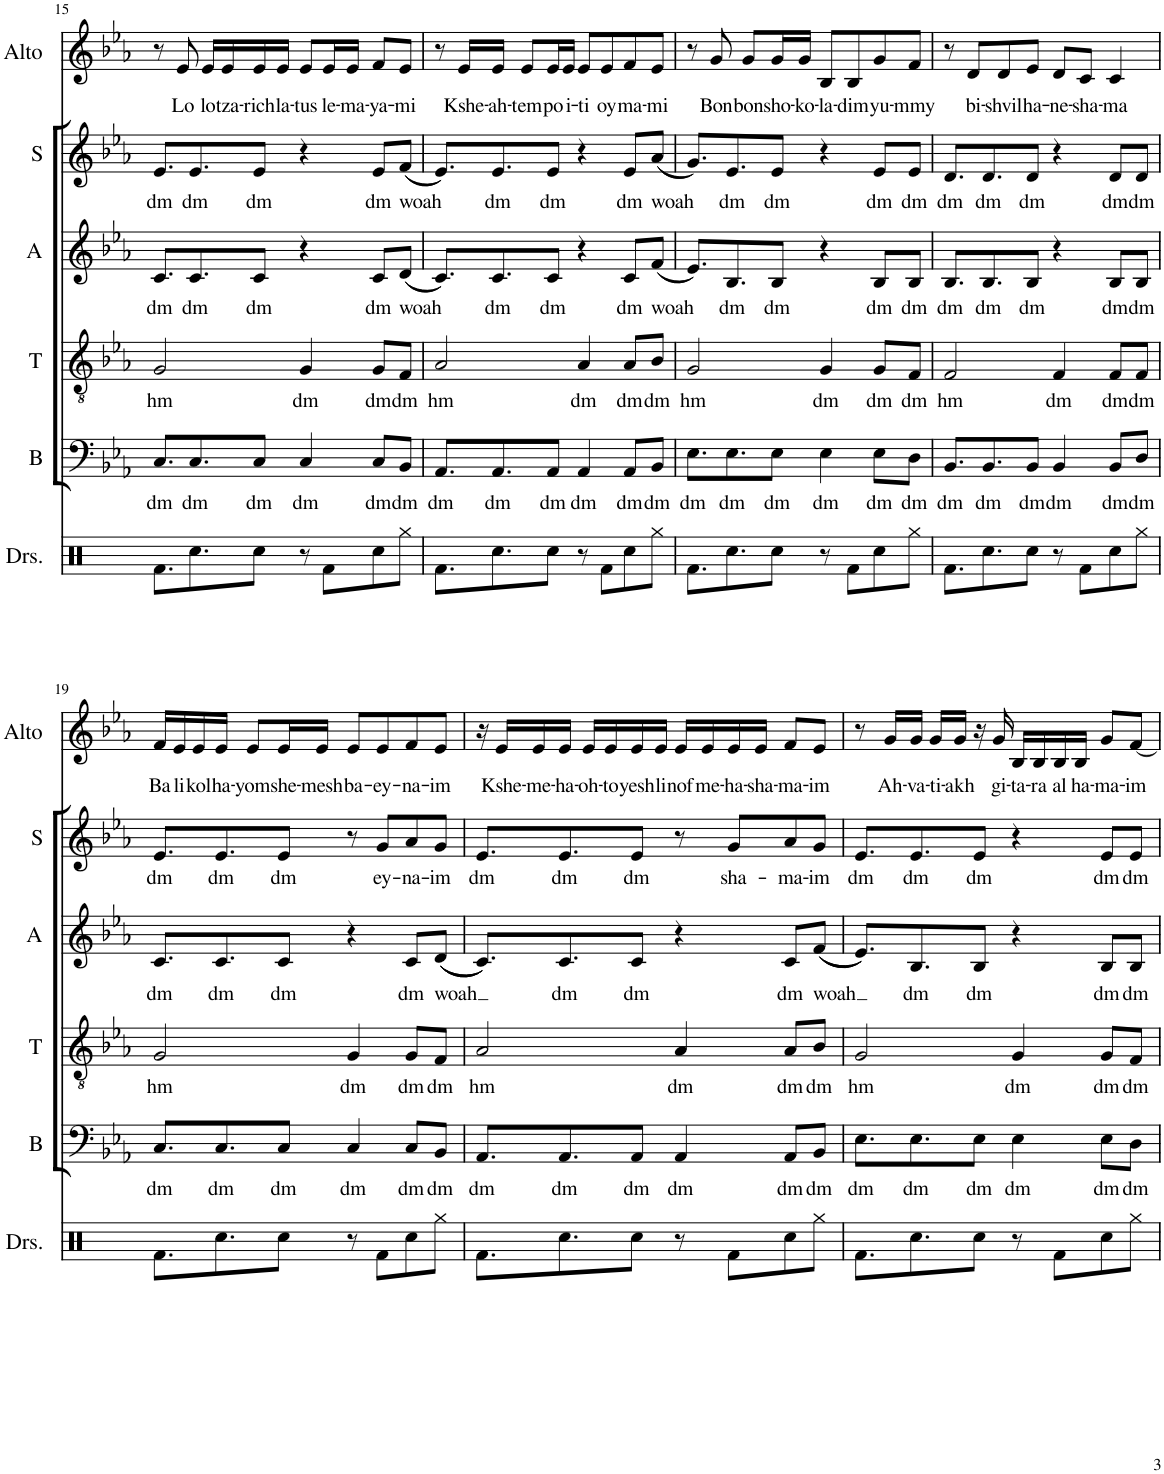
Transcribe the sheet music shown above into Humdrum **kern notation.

**kern	**kern	**text	**kern	**text	**kern	**text	**kern	**text	**kern	**text
*part6	*part5	*part5	*part4	*part4	*part3	*part3	*part2	*part2	*part1	*part1
*staff6	*staff5	*staff5	*staff4	*staff4	*staff3	*staff3	*staff2	*staff2	*staff1	*staff1
*I"Drumset	*I"Bass	*	*I"Tenor	*	*I"Alto	*	*I"Soprano	*	*I"Alto	*
*I'Drs.	*I'B	*	*I'T	*	*I'A	*	*I'S	*	*I'Alto	*
!!LO:PB:g=z
*clefX	*clefF4	*	*clefGv2	*	*clefG2	*	*clefG2	*	*clefG2	*
*k[b-e-a-]	*k[b-e-a-]	*	*k[b-e-a-]	*	*k[b-e-a-]	*	*k[b-e-a-]	*	*k[b-e-a-]	*
*M4/4	*M4/4	*	*M4/4	*	*M4/4	*	*M4/4	*	*M4/4	*
=15	=15	=15	=15	=15	=15	=15	=15	=15	=15	=15
!	!	!LO:LY:b	!	!LO:LY:b	!	!LO:LY:b	!	!LO:LY:b	!	!
8.Rf\L	8.C/L	dm	2G/	hm	8.c/L	dm	8.e-/L	dm	8r	.
!	!	!	!	!	!	!	!	!	!	!LO:LY:b
.	.	.	.	.	.	.	.	.	8e-/	Lo
!	!	!LO:LY:b	!	!	!	!LO:LY:b	!	!LO:LY:b	!	!
8.Rcc\	8.C/	dm	.	.	8.c/	dm	8.e-/	dm	.	.
!	!	!	!	!	!	!	!	!	!	!LO:LY:b
.	.	.	.	.	.	.	.	.	16e-/LL	lo
!	!	!	!	!	!	!	!	!	!	!LO:LY:b
.	.	.	.	.	.	.	.	.	16e-/	tza-
!	!	!LO:LY:b	!	!	!	!LO:LY:b	!	!LO:LY:b	!	!LO:LY:b
8Rcc\J	8C/J	dm	.	.	8c/J	dm	8e-/J	dm	16e-/	-rich
!	!	!	!	!	!	!	!	!	!	!LO:LY:b
.	.	.	.	.	.	.	.	.	16e-/JJ	la-
!	!	!LO:LY:b	!	!LO:LY:b	!	!	!	!	!	!LO:LY:b
8r	4C/	dm	4G/	dm	4r	.	4r	.	8e-/L	-tus
!	!	!	!	!	!	!	!	!	!	!LO:LY:b
8Rf\L	.	.	.	.	.	.	.	.	16e-/L	le-
!	!	!	!	!	!	!	!	!	!	!LO:LY:b
.	.	.	.	.	.	.	.	.	16e-/JJ	-ma-
!	!	!LO:LY:b	!	!LO:LY:b	!	!LO:LY:b	!	!LO:LY:b	!	!LO:LY:b
8Rcc\	8C/L	dm	8G/L	dm	8c/L	dm	8e-/L	dm	8f/L	-ya-
!	!	!LO:LY:b	!	!LO:LY:b	!	!LO:LY:b	!	!LO:LY:b	!	!LO:LY:b
8Rgg\J	8BB-/J	dm	8F/J	dm	((8d/J	woah	((8f/J	woah	8e-/J	-mi
=16	=16	=16	=16	=16	=16	=16	=16	=16	=16	=16
!	!	!LO:LY:b	!	!LO:LY:b	!	!	!	!	!	!
8.Rf\L	8.AA-/L	dm	2A-/	hm	8.c/L))	.	8.e-/L))	.	8r	.
!	!	!	!	!	!	!	!	!	!	!LO:LY:b
.	.	.	.	.	.	.	.	.	16e-/LL	Kshe-
!	!	!LO:LY:b	!	!	!	!LO:LY:b	!	!LO:LY:b	!	!LO:LY:b
8.Rcc\	8.AA-/	dm	.	.	8.c/	dm	8.e-/	dm	16e-/JJ	-ah-
!	!	!	!	!	!	!	!	!	!	!LO:LY:b
.	.	.	.	.	.	.	.	.	8e-/L	-tem
!	!	!LO:LY:b	!	!	!	!LO:LY:b	!	!LO:LY:b	!	!LO:LY:b
8Rcc\J	8AA-/J	dm	.	.	8c/J	dm	8e-/J	dm	16e-/L	po
!	!	!	!	!	!	!	!	!	!	!LO:LY:b
.	.	.	.	.	.	.	.	.	16e-/JJ	i-
!	!	!LO:LY:b	!	!LO:LY:b	!	!	!	!	!	!LO:LY:b
8r	4AA-/	dm	4A-/	dm	4r	.	4r	.	8e-/L	-ti
!	!	!	!	!	!	!	!	!	!	!LO:LY:b
8Rf\L	.	.	.	.	.	.	.	.	8e-/	oy
!	!	!LO:LY:b	!	!LO:LY:b	!	!LO:LY:b	!	!LO:LY:b	!	!LO:LY:b
8Rcc\	8AA-/L	dm	8A-/L	dm	8c/L	dm	8e-/L	dm	8f/	ma-
!	!	!LO:LY:b	!	!LO:LY:b	!	!LO:LY:b	!	!LO:LY:b	!	!LO:LY:b
8Rgg\J	8BB-/J	dm	8B-/J	dm	((8f/J	woah	((8a-/J	woah	8e-/J	-mi
=17	=17	=17	=17	=17	=17	=17	=17	=17	=17	=17
!	!	!LO:LY:b	!	!LO:LY:b	!	!	!	!	!	!
8.Rf\L	8.E-\L	dm	2G/	hm	8.e-/L))	.	8.g/L))	.	8r	.
!	!	!	!	!	!	!	!	!	!	!LO:LY:b
.	.	.	.	.	.	.	.	.	8g/	Bon
!	!	!LO:LY:b	!	!	!	!LO:LY:b	!	!LO:LY:b	!	!
8.Rcc\	8.E-\	dm	.	.	8.B-/	dm	8.e-/	dm	.	.
!	!	!	!	!	!	!	!	!	!	!LO:LY:b
.	.	.	.	.	.	.	.	.	8g/L	bon
!	!	!LO:LY:b	!	!	!	!LO:LY:b	!	!LO:LY:b	!	!LO:LY:b
8Rcc\J	8E-\J	dm	.	.	8B-/J	dm	8e-/J	dm	16g/L	sho-
!	!	!	!	!	!	!	!	!	!	!LO:LY:b
.	.	.	.	.	.	.	.	.	16g/JJ	-ko-
!	!	!LO:LY:b	!	!LO:LY:b	!	!	!	!	!	!LO:LY:b
8r	4E-\	dm	4G/	dm	4r	.	4r	.	8B-/L	-la-
!	!	!	!	!	!	!	!	!	!	!LO:LY:b
8Rf\L	.	.	.	.	.	.	.	.	8B-/	-dim
!	!	!LO:LY:b	!	!LO:LY:b	!	!LO:LY:b	!	!LO:LY:b	!	!LO:LY:b
8Rcc\	8E-\L	dm	8G/L	dm	8B-/L	dm	8e-/L	dm	8g/	yu-
!	!	!LO:LY:b	!	!LO:LY:b	!	!LO:LY:b	!	!LO:LY:b	!	!LO:LY:b
8Rgg\J	8D\J	dm	8F/J	dm	8B-/J	dm	8e-/J	dm	8f/J	-mmy
=18	=18	=18	=18	=18	=18	=18	=18	=18	=18	=18
!	!	!LO:LY:b	!	!LO:LY:b	!	!LO:LY:b	!	!LO:LY:b	!	!
8.Rf\L	8.BB-/L	dm	2F/	hm	8.B-/L	dm	8.d/L	dm	8r	.
!	!	!	!	!	!	!	!	!	!	!LO:LY:b
.	.	.	.	.	.	.	.	.	8d/L	bi-
!	!	!LO:LY:b	!	!	!	!LO:LY:b	!	!LO:LY:b	!	!
8.Rcc\	8.BB-/	dm	.	.	8.B-/	dm	8.d/	dm	.	.
!	!	!	!	!	!	!	!	!	!	!LO:LY:b
.	.	.	.	.	.	.	.	.	8d/	-shvil
!	!	!LO:LY:b	!	!	!	!LO:LY:b	!	!LO:LY:b	!	!LO:LY:b
8Rcc\J	8BB-/J	dm	.	.	8B-/J	dm	8d/J	dm	8e-/J	ha-
!	!	!LO:LY:b	!	!LO:LY:b	!	!	!	!	!	!LO:LY:b
8r	4BB-/	dm	4F/	dm	4r	.	4r	.	8d/L	-ne-
!	!	!	!	!	!	!	!	!	!	!LO:LY:b
8Rf\L	.	.	.	.	.	.	.	.	8c/J	-sha-
!	!	!LO:LY:b	!	!LO:LY:b	!	!LO:LY:b	!	!LO:LY:b	!	!LO:LY:b
8Rcc\	8BB-/L	dm	8F/L	dm	8B-/L	dm	8d/L	dm	4c/	-ma
!	!	!LO:LY:b	!	!LO:LY:b	!	!LO:LY:b	!	!LO:LY:b	!	!
8Rgg\J	8D/J	dm	8F/J	dm	8B-/J	dm	8d/J	dm	.	.
!!LO:LB:g=z
=19	=19	=19	=19	=19	=19	=19	=19	=19	=19	=19
!	!	!LO:LY:b	!	!LO:LY:b	!	!LO:LY:b	!	!LO:LY:b	!	!LO:LY:b
8.Rf\L	8.C/L	dm	2G/	hm	8.c/L	dm	8.e-/L	dm	16f/LL	Ba
!	!	!	!	!	!	!	!	!	!	!LO:LY:b
.	.	.	.	.	.	.	.	.	16e-/	li
!	!	!	!	!	!	!	!	!	!	!LO:LY:b
.	.	.	.	.	.	.	.	.	16e-/	kol
!	!	!LO:LY:b	!	!	!	!LO:LY:b	!	!LO:LY:b	!	!LO:LY:b
8.Rcc\	8.C/	dm	.	.	8.c/	dm	8.e-/	dm	16e-/JJ	ha-
!	!	!	!	!	!	!	!	!	!	!LO:LY:b
.	.	.	.	.	.	.	.	.	8e-/L	-yom
!	!	!LO:LY:b	!	!	!	!LO:LY:b	!	!LO:LY:b	!	!LO:LY:b
8Rcc\J	8C/J	dm	.	.	8c/J	dm	8e-/J	dm	16e-/L	she-
!	!	!	!	!	!	!	!	!	!	!LO:LY:b
.	.	.	.	.	.	.	.	.	16e-/JJ	-mesh
!	!	!LO:LY:b	!	!LO:LY:b	!	!	!	!	!	!LO:LY:b
8r	4C/	dm	4G/	dm	4r	.	8r	.	8e-/L	ba-
!	!	!	!	!	!	!	!	!LO:LY:b	!	!LO:LY:b
8Rf\L	.	.	.	.	.	.	8g/L	ey-	8e-/	-ey-
!	!	!LO:LY:b	!	!LO:LY:b	!	!LO:LY:b	!	!LO:LY:b	!	!LO:LY:b
8Rcc\	8C/L	dm	8G/L	dm	8c/L	dm	8a-/	-na-	8f/	-na-
!	!	!LO:LY:b	!	!LO:LY:b	!	!LO:LY:b	!	!LO:LY:b	!	!LO:LY:b
8Rgg\J	8BB-/J	dm	8F/J	dm	(((8d/J	woah	8g/J	-im	8e-/J	-im
=20	=20	=20	=20	=20	=20	=20	=20	=20	=20	=20
!	!	!LO:LY:b	!	!LO:LY:b	!	!	!	!LO:LY:b	!	!
8.Rf\L	8.AA-/L	dm	2A-/	hm	8.c/L)))	.	8.e-/L	dm	16r	.
!	!	!	!	!	!	!	!	!	!	!LO:LY:b
.	.	.	.	.	.	.	.	.	16e-/LL	Kshe-
!	!	!	!	!	!	!	!	!	!	!LO:LY:b
.	.	.	.	.	.	.	.	.	16e-/	-me-
!	!	!LO:LY:b	!	!	!	!LO:LY:b	!	!LO:LY:b	!	!LO:LY:b
8.Rcc\	8.AA-/	dm	.	.	8.c/	dm	8.e-/	dm	16e-/JJ	-ha-
!	!	!	!	!	!	!	!	!	!	!LO:LY:b
.	.	.	.	.	.	.	.	.	16e-/LL	-oh-
!	!	!	!	!	!	!	!	!	!	!LO:LY:b
.	.	.	.	.	.	.	.	.	16e-/	-to
!	!	!LO:LY:b	!	!	!	!LO:LY:b	!	!LO:LY:b	!	!LO:LY:b
8Rcc\J	8AA-/J	dm	.	.	8c/J	dm	8e-/J	dm	16e-/	yesh
!	!	!	!	!	!	!	!	!	!	!LO:LY:b
.	.	.	.	.	.	.	.	.	16e-/JJ	li
!	!	!LO:LY:b	!	!LO:LY:b	!	!	!	!	!	!LO:LY:b
8r	4AA-/	dm	4A-/	dm	4r	.	8r	.	16e-/LL	nof
!	!	!	!	!	!	!	!	!	!	!LO:LY:b
.	.	.	.	.	.	.	.	.	16e-/	me-
!	!	!	!	!	!	!	!	!LO:LY:b	!	!LO:LY:b
8Rf\L	.	.	.	.	.	.	8g/L	sha-	16e-/	-ha-
!	!	!	!	!	!	!	!	!	!	!LO:LY:b
.	.	.	.	.	.	.	.	.	16e-/JJ	-sha-
!	!	!LO:LY:b	!	!LO:LY:b	!	!LO:LY:b	!	!LO:LY:b	!	!LO:LY:b
8Rcc\	8AA-/L	dm	8A-/L	dm	8c/L	dm	8a-/	-ma-	8f/L	-ma-
!	!	!LO:LY:b	!	!LO:LY:b	!	!LO:LY:b	!	!LO:LY:b	!	!LO:LY:b
8Rgg\J	8BB-/J	dm	8B-/J	dm	(((8f/J	woah	8g/J	-im	8e-/J	-im
=21	=21	=21	=21	=21	=21	=21	=21	=21	=21	=21
!	!	!LO:LY:b	!	!LO:LY:b	!	!	!	!LO:LY:b	!	!
8.Rf\L	8.E-\L	dm	2G/	hm	8.e-/L)))	.	8.e-/L	dm	8r	.
!	!	!	!	!	!	!	!	!	!	!LO:LY:b
.	.	.	.	.	.	.	.	.	16g/LL	Ah-
!	!	!LO:LY:b	!	!	!	!LO:LY:b	!	!LO:LY:b	!	!LO:LY:b
8.Rcc\	8.E-\	dm	.	.	8.B-/	dm	8.e-/	dm	16g/JJ	-va-
!	!	!	!	!	!	!	!	!	!	!LO:LY:b
.	.	.	.	.	.	.	.	.	16g/LL	-ti-
!	!	!	!	!	!	!	!	!	!	!LO:LY:b
.	.	.	.	.	.	.	.	.	16g/JJ	-akh
!	!	!LO:LY:b	!	!	!	!LO:LY:b	!	!LO:LY:b	!	!
8Rcc\J	8E-\J	dm	.	.	8B-/J	dm	8e-/J	dm	16r	.
!	!	!	!	!	!	!	!	!	!	!LO:LY:b
.	.	.	.	.	.	.	.	.	16g/	gi-
!	!	!LO:LY:b	!	!LO:LY:b	!	!	!	!	!	!LO:LY:b
8r	4E-\	dm	4G/	dm	4r	.	4r	.	16B-/LL	-ta-
!	!	!	!	!	!	!	!	!	!	!LO:LY:b
.	.	.	.	.	.	.	.	.	16B-/	-ra
!	!	!	!	!	!	!	!	!	!	!LO:LY:b
8Rf\L	.	.	.	.	.	.	.	.	16B-/	al
!	!	!	!	!	!	!	!	!	!	!LO:LY:b
.	.	.	.	.	.	.	.	.	16B-/JJ	ha-
!	!	!LO:LY:b	!	!LO:LY:b	!	!LO:LY:b	!	!LO:LY:b	!	!LO:LY:b
8Rcc\	8E-\L	dm	8G/L	dm	8B-/L	dm	8e-/L	dm	8g/L	-ma-
!	!	!LO:LY:b	!	!LO:LY:b	!	!LO:LY:b	!	!LO:LY:b	!	!LO:LY:b
8Rgg\J	8D\J	dm	8F/J	dm	8B-/J	dm	8e-/J	dm	[8f/J	-im
=	=	=	=	=	=	=	=	=	=	=
*-	*-	*-	*-	*-	*-	*-	*-	*-	*-	*-
